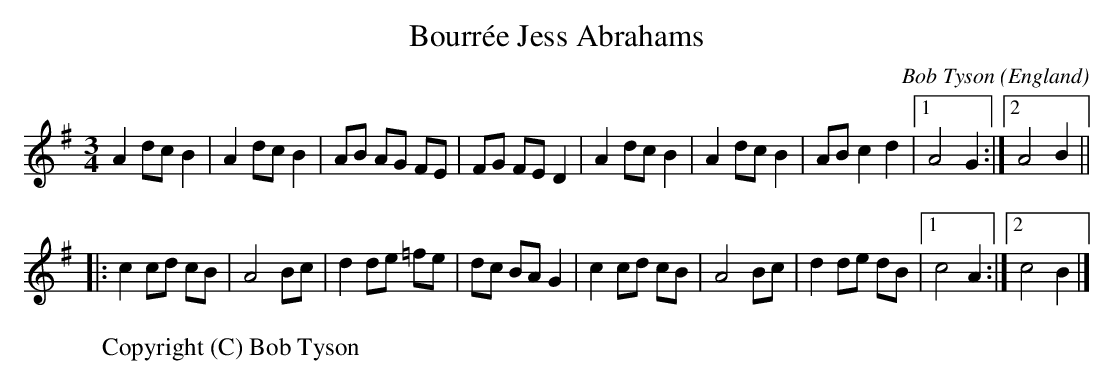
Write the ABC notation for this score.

X:1
T:Bourrée Jess Abrahams
O:England
M:3/4
C:Bob Tyson
K:G
A2dcB2| A2dcB2| AB AG FE| FG FE D2|\
A2dcB2| A2dcB2| ABc2d2|1 A4G2:|2 A4B2||
|: c2cd cB| A4Bc| d2de =fe| dc BA G2|\
c2 cd cB| A4 Bc| d2 de dB|1 c4 A2 :|2 c4 B2|]
W:Copyright (C) Bob Tyson
